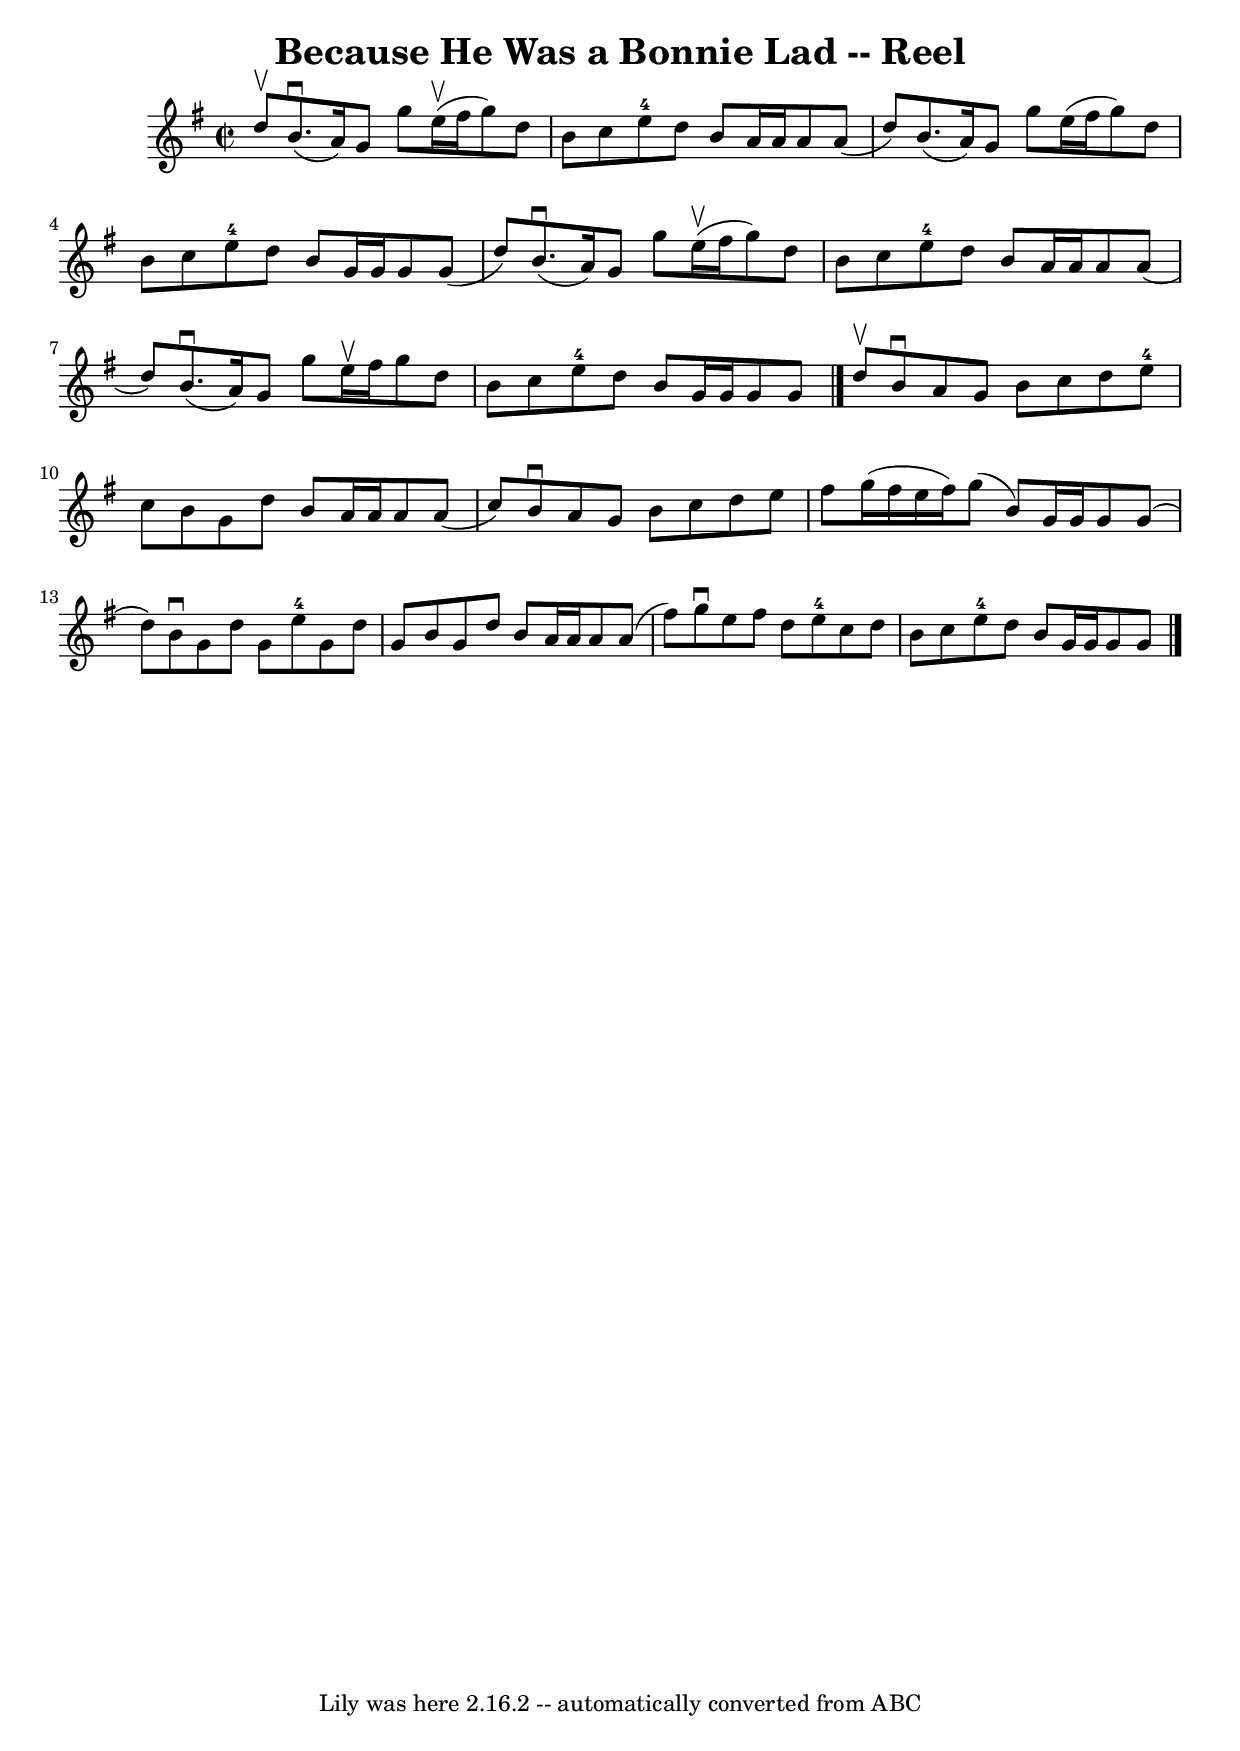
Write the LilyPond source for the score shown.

\version "2.16.2"
\include "Mammoth.ily"
\header {
  %% book = "Ryan's Mammoth Collection"
  crossRefNumber = "1"
  footnotes = "\\\\347"
  origin = "SCOTCH."
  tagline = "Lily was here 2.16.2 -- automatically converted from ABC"
  title = "Because He Was a Bonnie Lad -- Reel"

}
voicedefault =  {


  \override Staff.TimeSignature #'style = #'C
  \time 2/2 
  \key g \major
 d''8^\upbow |
  b'8.^\downbow(a'16) 
  g'8 g''8 e''16^\upbow(fis''16 g''8) d''8 b'8    |
  
  c''8 e''8-4 d''8 b'8 a'16 a'16 a'8 a'8 (d''8)   
  |
  b'8. (a'16) g'8 g''8 e''16 (fis''16 g''8)   
  d''8 b'8    |
  c''8 e''8-4 d''8 b'8 g'16 g'16    
  g'8 g'8 (d''8)   |
  b'8.^\downbow(a'16) g'8 g''8 
  e''16^\upbow(fis''16 g''8) d''8 b'8    |
  c''8    
  e''8-4 d''8 b'8 a'16 a'16 a'8 a'8 (d''8)   |
  
  b'8.^\downbow(a'16) g'8 g''8 e''16^\upbow fis''16 g''8    
  d''8 b'8    |
  c''8 e''8-4 d''8 b'8 g'16 g'16    
  g'8 g'8    \bar "|." d''8^\upbow |
  b'8^\downbow a'8    
  g'8 b'8 c''8 d''8 e''8-4 c''8    |
  b'8 g'8 d''8 
  b'8 a'16 a'16 a'8 a'8 (c''8)   |
  b'8^\downbow   
  a'8 g'8 b'8 c''8 d''8 e''8 fis''8    |
  g''16 (
  fis''16 e''16 fis''16) g''8 (b'8) g'16 g'16 g'8 g'8 
  (d''8)   |
  b'8^\downbow g'8 d''8 g'8 e''8-4   
  g'8 d''8 g'8    |
  b'8 g'8 d''8 b'8 a'16 a'16    
  a'8 a'8 (fis''8)   |
  g''8^\downbow e''8 fis''8 d''8  
  e''8-4 c''8 d''8 b'8    |
  c''8 e''8-4 d''8    
  b'8 g'16 g'16 g'8 g'8    \bar "|."   

}

\score{
  <<

    \context Staff="default"
    {
      \voicedefault 
      
    }

  >>
  \layout {
    
  }
  \midi {
  }

}
